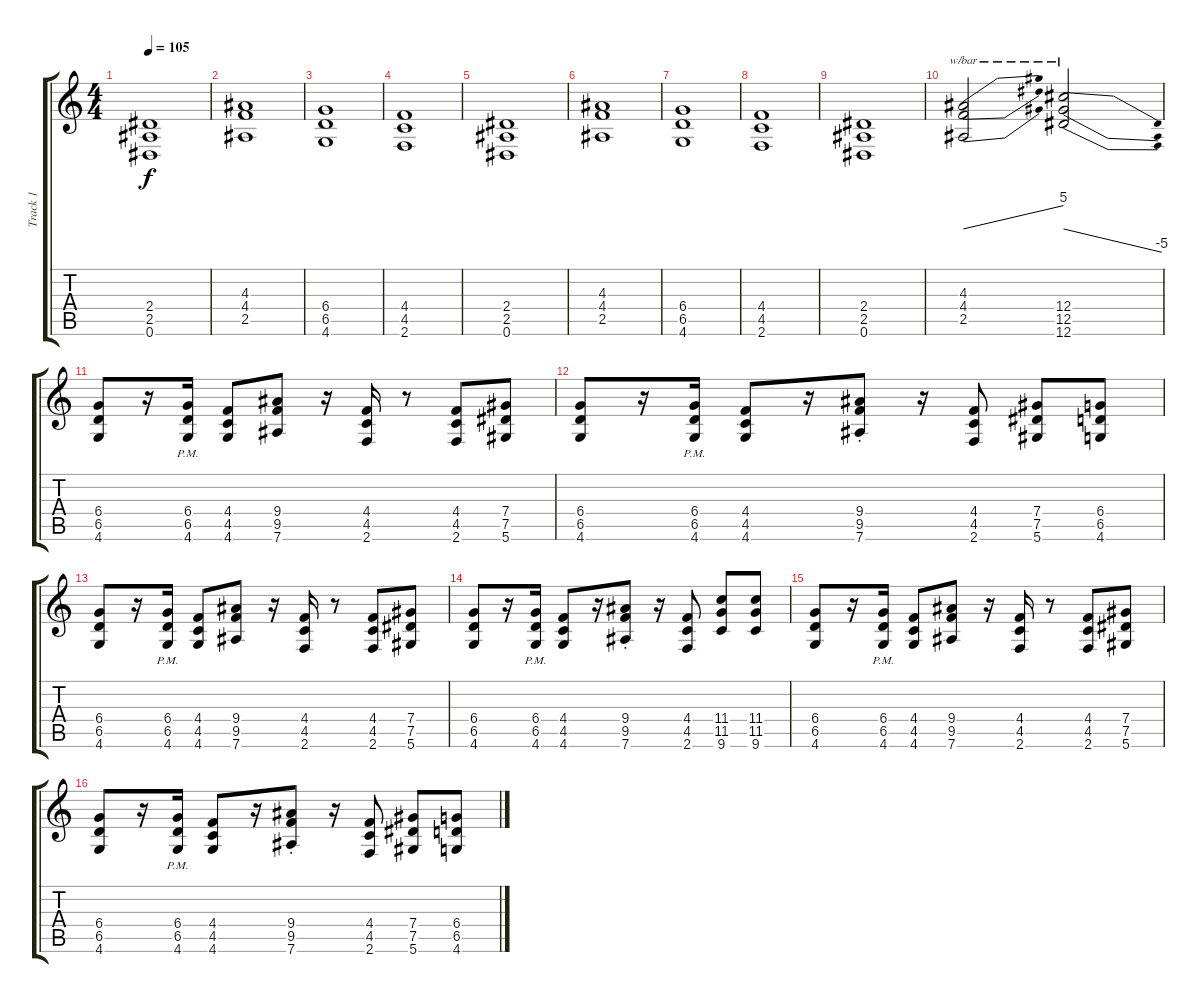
\track ("Track 1" "Track 1") {instrument distortionguitar}
\staff {score tabs}
\tuning (Eb4 Bb3 Gb3 Db3 Ab2 Eb2) {hide}
\ts (4 4)
\tempo 105
\clef g2
\ks c
(2.4 2.5 0.6).1{dy f} |
(4.3 4.4 2.5).1 |
(6.4 6.5 4.6).1 |
(4.4 4.5 2.6).1 |
(2.4 2.5 0.6).1 |
(4.3 4.4 2.5).1 |
(6.4 6.5 4.6).1 |
(4.4 4.5 2.6).1 |
(2.4 2.5 0.6).1 |
(4.3 4.4 2.5).2{tbe (dive default 0 0 60 20)} (12.4 12.5 12.6).2{tbe (dive default 0 0 60 -20)} |
(6.4 6.5 4.6).8 r.16 (6.4{pm} 6.5{pm} 4.6{pm}).16 (4.4 4.5 4.6).8 (9.4 9.5 7.6).8 r.16 (4.4 4.5 2.6).16 r.8 (4.4 4.5 2.6).8 (7.4 7.5 5.6).8 |
(6.4 6.5 4.6).8 r.16 (6.4{pm} 6.5{pm} 4.6{pm}).16 (4.4 4.5 4.6).8 r.16 (9.4 9.5 7.6{st}).8 r.16 (4.4 4.5 2.6).8 (7.4 7.5 5.6).8 (6.4 6.5 4.6).8 |
(6.4 6.5 4.6).8 r.16 (6.4{pm} 6.5{pm} 4.6{pm}).16 (4.4 4.5 4.6).8 (9.4 9.5 7.6).8 r.16 (4.4 4.5 2.6).16 r.8 (4.4 4.5 2.6).8 (7.4 7.5 5.6).8 |
(6.4 6.5 4.6).8 r.16 (6.4{pm} 6.5{pm} 4.6{pm}).16 (4.4 4.5 4.6).8 r.16 (9.4 9.5 7.6{st}).8 r.16 (4.4 4.5 2.6).8 (11.4 11.5 9.6).8 (11.4 11.5 9.6).8 |
(6.4 6.5 4.6).8 r.16 (6.4{pm} 6.5{pm} 4.6{pm}).16 (4.4 4.5 4.6).8 (9.4 9.5 7.6).8 r.16 (4.4 4.5 2.6).16 r.8 (4.4 4.5 2.6).8 (7.4 7.5 5.6).8 |
(6.4 6.5 4.6).8 r.16 (6.4{pm} 6.5{pm} 4.6{pm}).16 (4.4 4.5 4.6).8 r.16 (9.4 9.5 7.6{st}).8 r.16 (4.4 4.5 2.6).8 (7.4 7.5 5.6).8 (6.4 6.5 4.6).8
